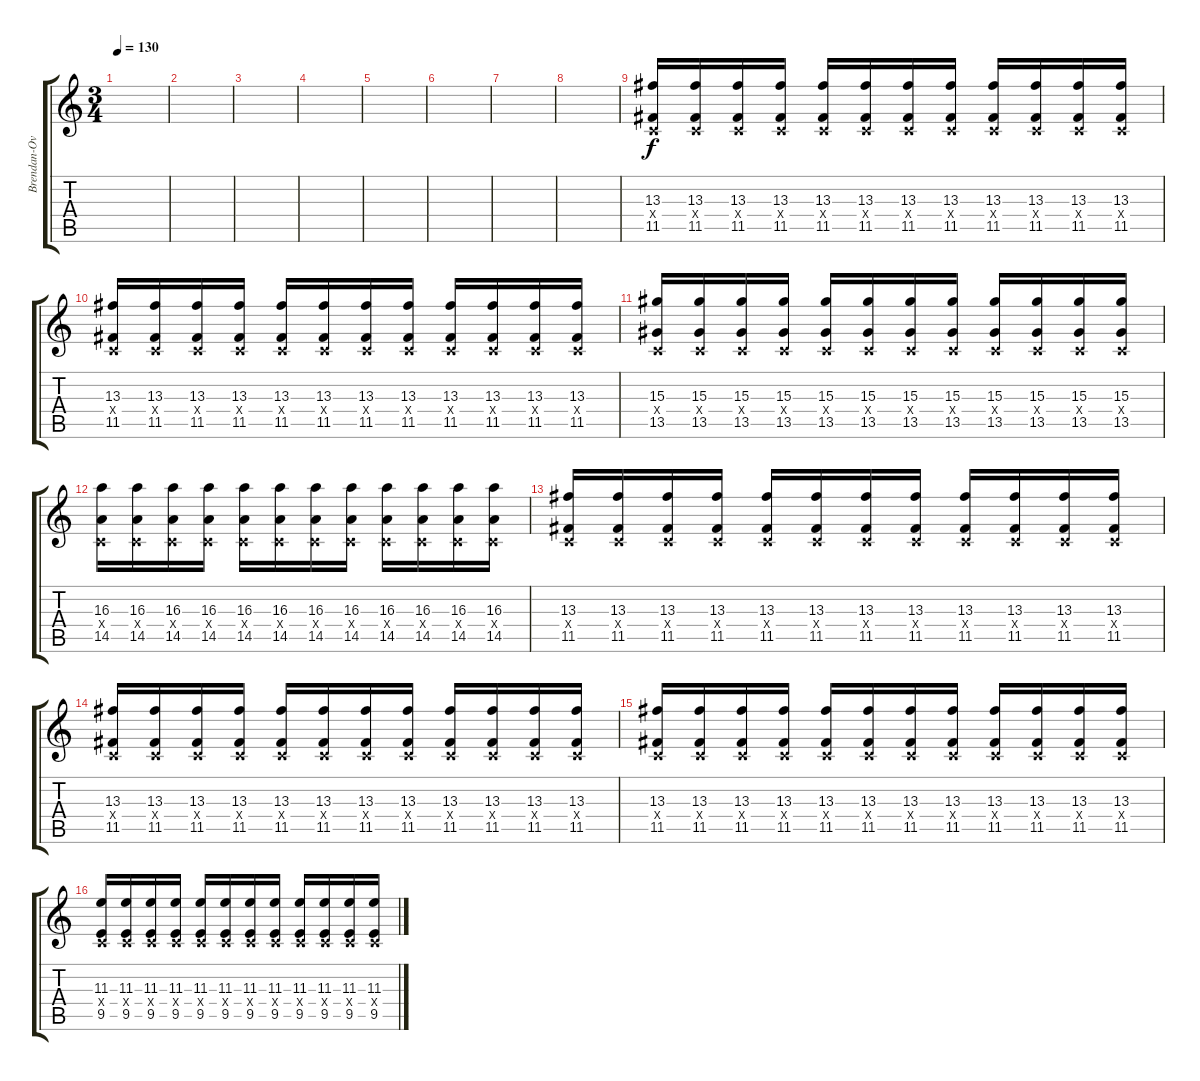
\track ("Brendan-Overdrive" "Brendan-Ov") {instrument overdrivenguitar}
\staff {score tabs}
\tuning (D4 A3 F3 C3 G2 D2) {hide}
\ts (3 4)
\tempo 130
\clef g2
\ks c
|
|
|
|
|
|
|
|
(13.3 0.4{x} 11.5).16 (13.3 0.4{x} 11.5).16 (13.3 0.4{x} 11.5).16 (13.3 0.4{x} 11.5).16 (13.3 0.4{x} 11.5).16 (13.3 0.4{x} 11.5).16 (13.3 0.4{x} 11.5).16 (13.3 0.4{x} 11.5).16 (13.3 0.4{x} 11.5).16 (13.3 0.4{x} 11.5).16 (13.3 0.4{x} 11.5).16 (13.3 0.4{x} 11.5).16 |
(13.3 0.4{x} 11.5).16 (13.3 0.4{x} 11.5).16 (13.3 0.4{x} 11.5).16 (13.3 0.4{x} 11.5).16 (13.3 0.4{x} 11.5).16 (13.3 0.4{x} 11.5).16 (13.3 0.4{x} 11.5).16 (13.3 0.4{x} 11.5).16 (13.3 0.4{x} 11.5).16 (13.3 0.4{x} 11.5).16 (13.3 0.4{x} 11.5).16 (13.3 0.4{x} 11.5).16 |
(15.3 0.4{x} 13.5).16 (15.3 0.4{x} 13.5).16 (15.3 0.4{x} 13.5).16 (15.3 0.4{x} 13.5).16 (15.3 0.4{x} 13.5).16 (15.3 0.4{x} 13.5).16 (15.3 0.4{x} 13.5).16 (15.3 0.4{x} 13.5).16 (15.3 0.4{x} 13.5).16 (15.3 0.4{x} 13.5).16 (15.3 0.4{x} 13.5).16 (15.3 0.4{x} 13.5).16 |
(16.3 0.4{x} 14.5).16 (16.3 0.4{x} 14.5).16 (16.3 0.4{x} 14.5).16 (16.3 0.4{x} 14.5).16 (16.3 0.4{x} 14.5).16 (16.3 0.4{x} 14.5).16 (16.3 0.4{x} 14.5).16 (16.3 0.4{x} 14.5).16 (16.3 0.4{x} 14.5).16 (16.3 0.4{x} 14.5).16 (16.3 0.4{x} 14.5).16 (16.3 0.4{x} 14.5).16 |
(13.3 0.4{x} 11.5).16 (13.3 0.4{x} 11.5).16 (13.3 0.4{x} 11.5).16 (13.3 0.4{x} 11.5).16 (13.3 0.4{x} 11.5).16 (13.3 0.4{x} 11.5).16 (13.3 0.4{x} 11.5).16 (13.3 0.4{x} 11.5).16 (13.3 0.4{x} 11.5).16 (13.3 0.4{x} 11.5).16 (13.3 0.4{x} 11.5).16 (13.3 0.4{x} 11.5).16 |
(13.3 0.4{x} 11.5).16 (13.3 0.4{x} 11.5).16 (13.3 0.4{x} 11.5).16 (13.3 0.4{x} 11.5).16 (13.3 0.4{x} 11.5).16 (13.3 0.4{x} 11.5).16 (13.3 0.4{x} 11.5).16 (13.3 0.4{x} 11.5).16 (13.3 0.4{x} 11.5).16 (13.3 0.4{x} 11.5).16 (13.3 0.4{x} 11.5).16 (13.3 0.4{x} 11.5).16 |
(13.3 0.4{x} 11.5).16 (13.3 0.4{x} 11.5).16 (13.3 0.4{x} 11.5).16 (13.3 0.4{x} 11.5).16 (13.3 0.4{x} 11.5).16 (13.3 0.4{x} 11.5).16 (13.3 0.4{x} 11.5).16 (13.3 0.4{x} 11.5).16 (13.3 0.4{x} 11.5).16 (13.3 0.4{x} 11.5).16 (13.3 0.4{x} 11.5).16 (13.3 0.4{x} 11.5).16 |
(11.3 0.4{x} 9.5).16 (11.3 0.4{x} 9.5).16 (11.3 0.4{x} 9.5).16 (11.3 0.4{x} 9.5).16 (11.3 0.4{x} 9.5).16 (11.3 0.4{x} 9.5).16 (11.3 0.4{x} 9.5).16 (11.3 0.4{x} 9.5).16 (11.3 0.4{x} 9.5).16 (11.3 0.4{x} 9.5).16 (11.3 0.4{x} 9.5).16 (11.3 0.4{x} 9.5).16
